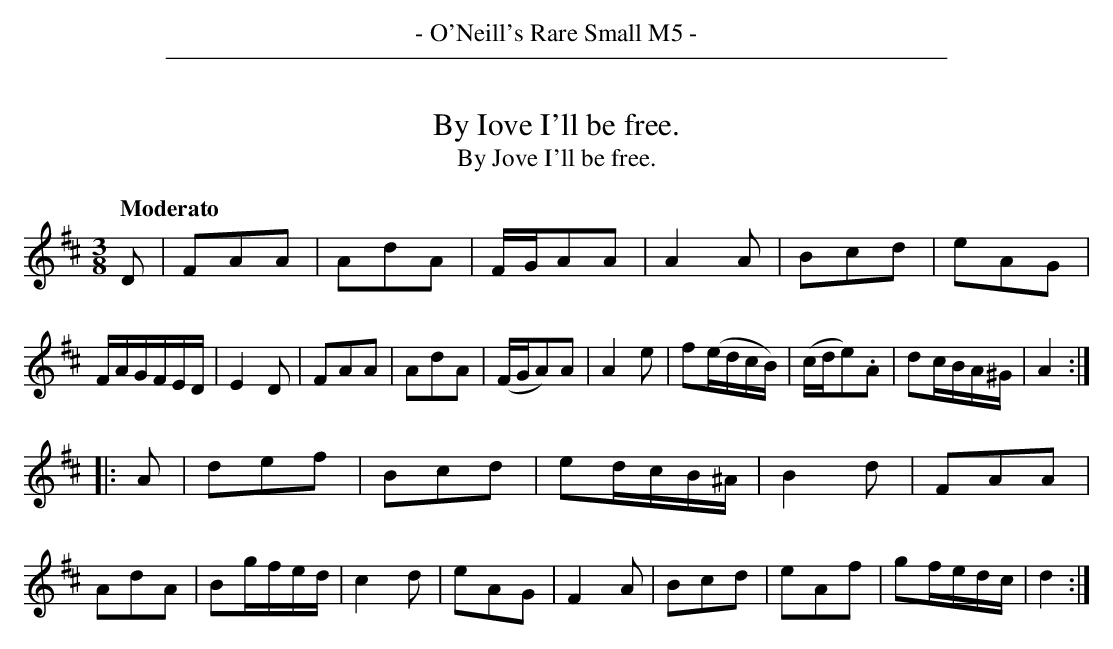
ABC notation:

X:1
T: By Iove I'll be free.
T: By Jove I'll be free.
Q: "Moderato"
M: 3/8
L: 1/16
K: D
D2 |\
F2A2A2 | A2d2A2 | FGA2A2 | A4A2 |\
B2c2d2 | e2A2G2 | FAGFED | E4D2 |\
F2A2A2 | A2d2A2 | (FGA2)A2 | A4e2 |\
f2(edcB) | (cde2).A2 | d2cBA^G | A4 ::
A2 |\
d2e2f2 | B2c2d2 | e2dcB^A | B4d2 |\
F2A2A2 | A2d2A2 | B2gfed | c4d2 |\
e2A2G2 | F4A2 | B2c2d2 | e2A2f2 |\
g2fedc | d4 :|
